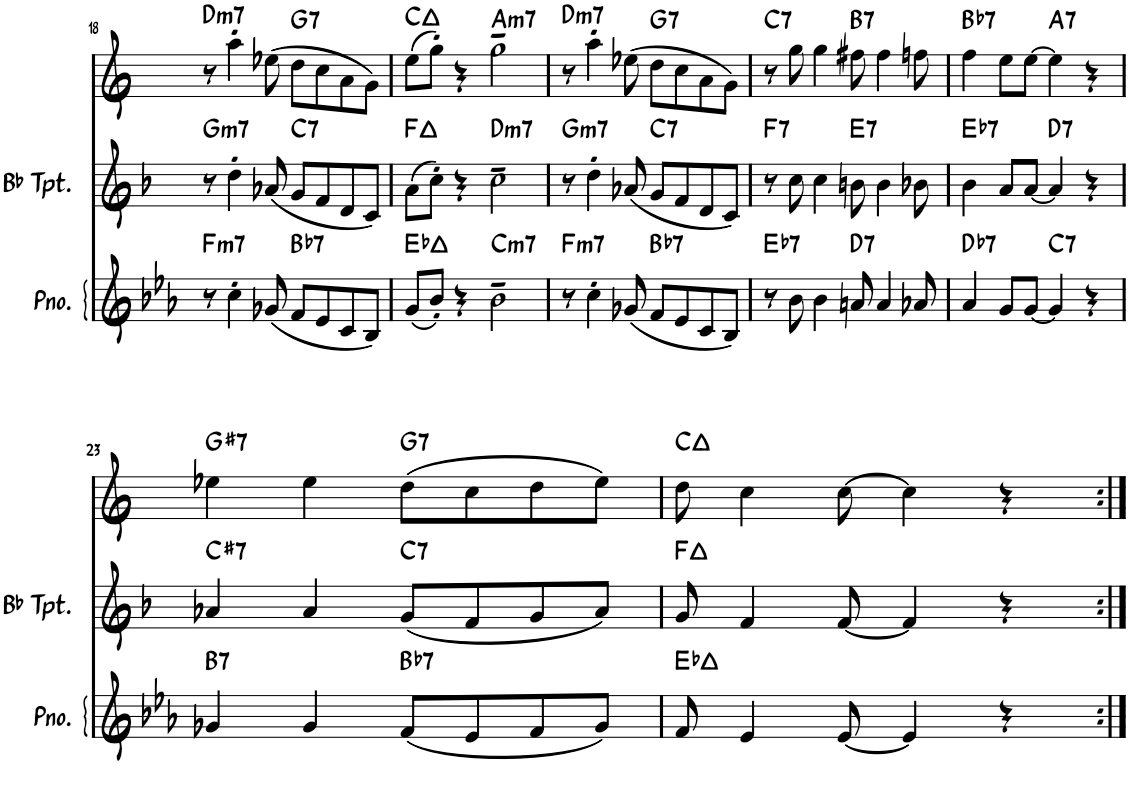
**kern	**harte	**kern	**harte	**kern	**harte
*part3	*part3	*part2	*part2	*part1	*part1
*staff3	*	*staff2	*	*staff1	*
*I"Piano	*	*I"Bb Trumpet	*	*I"Alto Sax	*
*I'Pno.	*	*I'Bb Tpt.	*	*I'Sax	*
!!LO:PB:g=z
*clefG2	*	*clefG2	*	*clefG2	*
*	*	*Trd1c2	*	*Trd5c9	*
*k[b-e-a-]	*	*k[b-]	*	*k[]	*
*M4/4	*	*M4/4	*	*M4/4	*
=18	=18	=18	=18	=18	=18
!	!LO:H:kt=m7	!	!LO:H:kt=m7	!	!LO:H:kt=m7
8r	F:min7	8r	G:min7	8r	D:min7
4cc'\	.	4dd'\	.	4aa'\	.
(8g-X/	.	(8a-X/	.	(8ee-X\	.
!	!LO:H:kt=7	!	!LO:H:kt=7	!	!LO:H:kt=7
8f/L	Bb:7	8g/L	C:7	8dd\L	G:7
8e-/	.	8f/	.	8cc\	.
8c/	.	8d/	.	8a\	.
8B-/J)	.	8c/J)	.	8g\J)	.
=19	=19	=19	=19	=19	=19
(8g/L	Eb:maj	(8a\L	F:maj	(8ee\L	C:maj
8b-'/J)	.	8cc'\J)	.	8gg'\J)	.
4r	.	4r	.	4r	.
!	!LO:H:kt=m7	!	!LO:H:kt=m7	!	!LO:H:kt=m7
2b-~\	C:min7	2cc~\	D:min7	2gg~\	A:min7
=20	=20	=20	=20	=20	=20
!	!LO:H:kt=m7	!	!LO:H:kt=m7	!	!LO:H:kt=m7
8r	F:min7	8r	G:min7	8r	D:min7
4cc'\	.	4dd'\	.	4aa'\	.
(8g-X/	.	(8a-X/	.	(8ee-X\	.
!	!LO:H:kt=7	!	!LO:H:kt=7	!	!LO:H:kt=7
8f/L	Bb:7	8g/L	C:7	8dd\L	G:7
8e-/	.	8f/	.	8cc\	.
8c/	.	8d/	.	8a\	.
8B-/J)	.	8c/J)	.	8g\J)	.
=21	=21	=21	=21	=21	=21
!	!LO:H:kt=7	!	!LO:H:kt=7	!	!LO:H:kt=7
8r	Eb:7	8r	F:7	8r	C:7
8b-\	.	8cc\	.	8gg\	.
4b-\	.	4cc\	.	4gg\	.
!	!LO:H:kt=7	!	!LO:H:kt=7	!	!LO:H:kt=7
8an/	D:7	8bn\	E:7	8ff#X\	B:7
4a/	.	4b\	.	4ff#\	.
8a-X/	.	8b-X\	.	8ffn\	.
=22	=22	=22	=22	=22	=22
!	!LO:H:kt=7	!	!LO:H:kt=7	!	!LO:H:kt=7
4a-/	Db:7	4b-\	Eb:7	4ff\	Bb:7
8g/L	.	8a/L	.	8ee\L	.
[8g/J	.	[8a/J	.	[8ee\J	.
!	!LO:H:kt=7	!	!LO:H:kt=7	!	!LO:H:kt=7
4g/]	C:7	4a/]	D:7	4ee\]	A:7
4r	.	4r	.	4r	.
!!LO:LB:g=z
=23	=23	=23	=23	=23	=23
!	!LO:H:kt=7	!	!LO:H:kt=7	!	!LO:H:kt=7
4g-X/	B:7	4a-X/	C#:7	4ee-X\	G#:7
4g-/	.	4a-/	.	4ee-\	.
!	!LO:H:kt=7	!	!LO:H:kt=7	!	!LO:H:kt=7
(8f/L	Bb:7	(8g/L	C:7	(8dd\L	G:7
8e-/	.	8f/	.	8cc\	.
8f/	.	8g/	.	8dd\	.
8g-/J)	.	8a-/J)	.	8ee-\J)	.
=24	=24	=24	=24	=24	=24
8f/	Eb:maj	8g/	F:maj	8dd\	C:maj
4e-/	.	4f/	.	4cc\	.
[8e-/	.	[8f/	.	[8cc\	.
4e-/]	.	4f/]	.	4cc\]	.
4r	.	4r	.	4r	.
=:|!	=:|!	=:|!	=:|!	=:|!	=:|!
*-	*-	*-	*-	*-	*-
